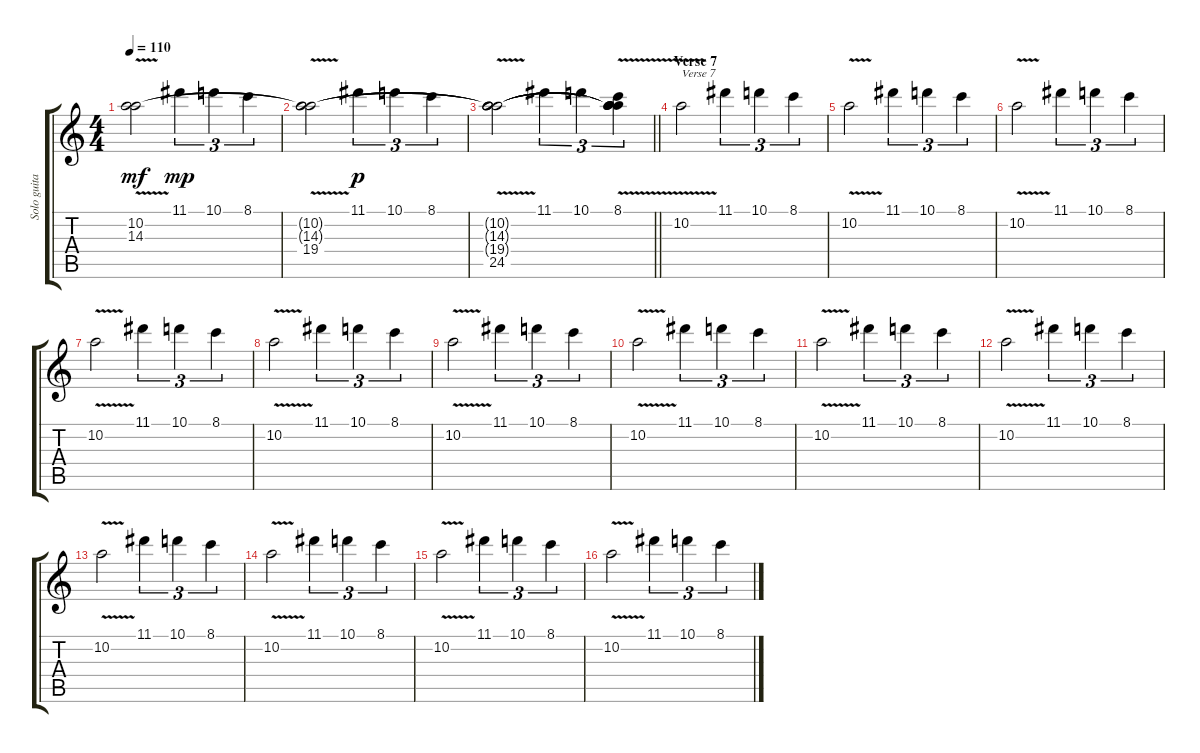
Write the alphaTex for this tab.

\track ("Solo guitar" "Solo guita") {instrument overdrivenguitar}
\staff {score tabs}
\tuning (E4 B3 G3 D3 A2 E2) {hide}
\ts (4 4)
\tempo 110
\clef g2
\ks c
(10.2{t} 14.3{v}).2{dy mf} 11.1.4{tu (3 2) dy mp} 10.1.4{tu (3 2)} 8.1.4{tu (3 2)} |
(10.2{t} 14.3{t} 19.4{v}).2 11.1.4{tu (3 2) dy p} 10.1.4{tu (3 2)} 8.1.4{tu (3 2)} |
\barLineRight lightlight
(10.2{t} 14.3{t} 19.4{t} 24.5{v}).2 11.1.4{tu (3 2)} 10.1.4{tu (3 2)} (8.1 10.2{t} 14.3{t} 19.4{t} 24.5{t}).4{tu (3 2)} |
\section ("" "Verse 7")
10.2{v}.2{txt "Verse 7"} 11.1.4{tu (3 2)} 10.1.4{tu (3 2)} 8.1.4{tu (3 2)} |
10.2{v}.2 11.1.4{tu (3 2)} 10.1.4{tu (3 2)} 8.1.4{tu (3 2)} |
10.2{v}.2 11.1.4{tu (3 2)} 10.1.4{tu (3 2)} 8.1.4{tu (3 2)} |
10.2{v}.2 11.1.4{tu (3 2)} 10.1.4{tu (3 2)} 8.1.4{tu (3 2)} |
10.2{v}.2 11.1.4{tu (3 2)} 10.1.4{tu (3 2)} 8.1.4{tu (3 2)} |
10.2{v}.2 11.1.4{tu (3 2)} 10.1.4{tu (3 2)} 8.1.4{tu (3 2)} |
10.2{v}.2 11.1.4{tu (3 2)} 10.1.4{tu (3 2)} 8.1.4{tu (3 2)} |
10.2{v}.2 11.1.4{tu (3 2)} 10.1.4{tu (3 2)} 8.1.4{tu (3 2)} |
10.2{v}.2 11.1.4{tu (3 2)} 10.1.4{tu (3 2)} 8.1.4{tu (3 2)} |
10.2{v}.2 11.1.4{tu (3 2)} 10.1.4{tu (3 2)} 8.1.4{tu (3 2)} |
10.2{v}.2 11.1.4{tu (3 2)} 10.1.4{tu (3 2)} 8.1.4{tu (3 2)} |
10.2{v}.2 11.1.4{tu (3 2)} 10.1.4{tu (3 2)} 8.1.4{tu (3 2)} |
10.2{v}.2 11.1.4{tu (3 2)} 10.1.4{tu (3 2)} 8.1.4{tu (3 2)}
